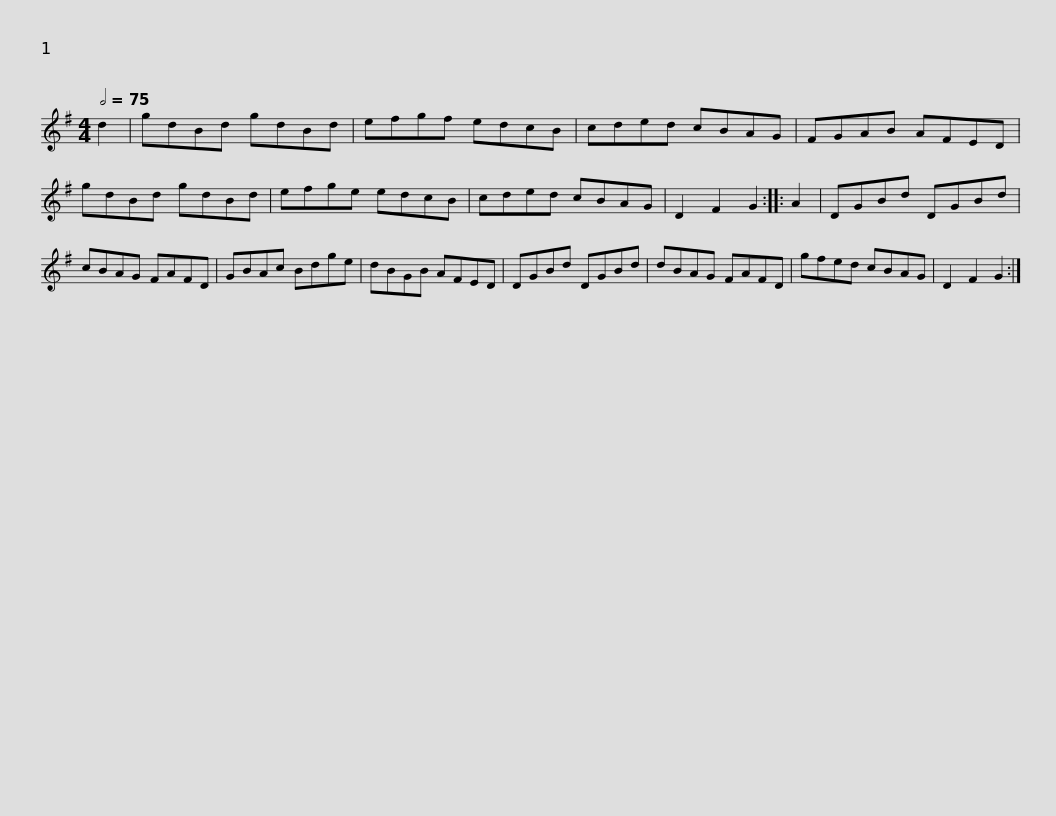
X:1
L:1/8
Q:1/2=75
M:4/4
I:linebreak $
K:G
V:1 treble
V:1
 d2 | gdBd gdBd | efgf edcB | cded cBAG | FGAB AFED | %5
 gdBd gdBd |$ efge edcB | cded cBAG | D2 F2 G2 :: A2 | %10
 DGBd DGBd | cBAG FAFD | GBAc Bdge |$ dBGB AFED | DGBd DGBd | %15
 dBAG FAFD | gfed cBAG | D2 F2 G2 :| %18
